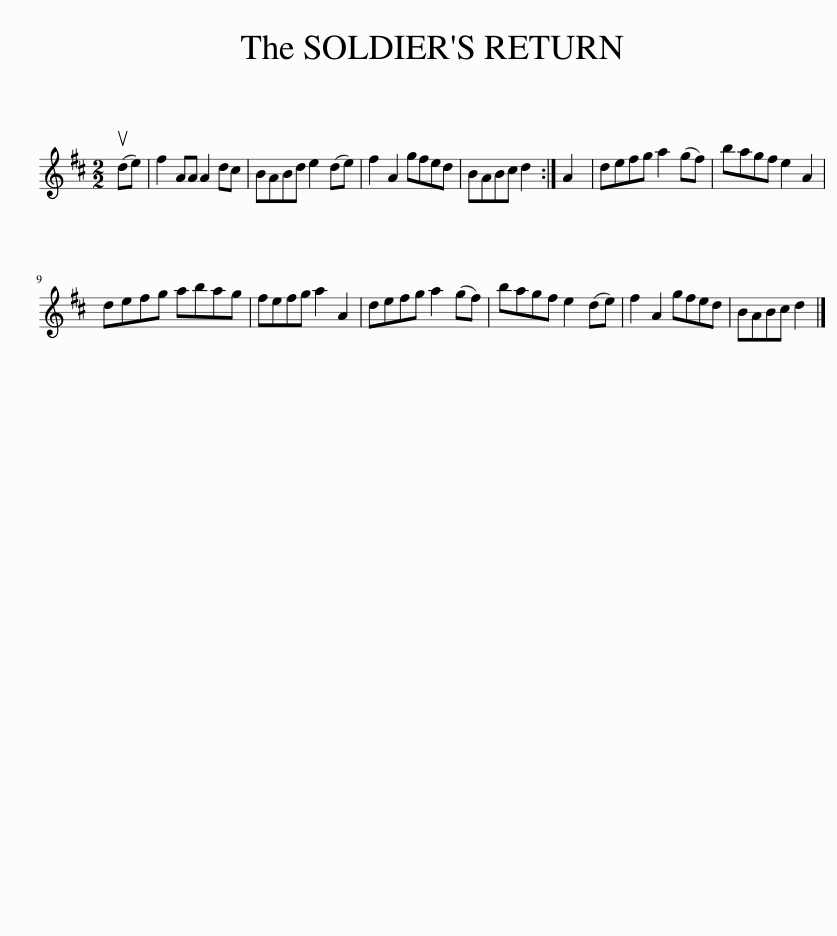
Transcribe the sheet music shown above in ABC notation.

X:1
L:1/8
M:2/2
I:linebreak $
K:D
V:1 treble
V:1
 (ude) | f2 AA A2 dc | BABd e2 (de) | f2 A2 gfed | BABc d2 :| %5
 A2 | defg a2 (gf) | bagf e2 A2 |$ defg abag | fefg a2 A2 | %10
 defg a2 (gf) | bagf e2 (de) | f2 A2 gfed | BABc d2 |] %14
